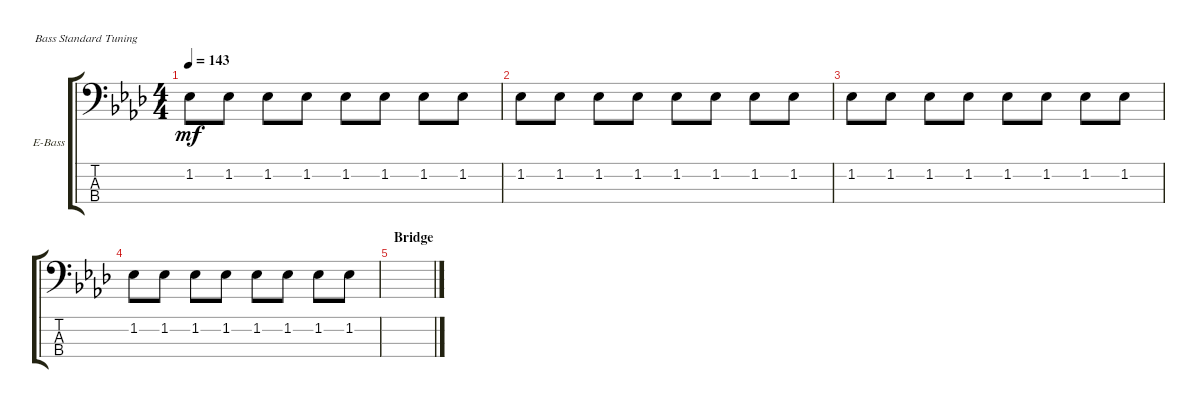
\defaultSystemsLayout 4
\bracketExtendMode groupsimilarinstruments
\firstSystemTrackNameOrientation horizontal
\otherSystemsTrackNameOrientation horizontal
\track ("Electric Bass" "E-Bass") {instrument electricbassfinger}
\staff {score tabs}
\tuning (G2 D2 A1 E1)
\ts (4 4)
\tempo 143
\clef f4
\ks fminor
1.2.8{dy mf} 1.2.8 1.2.8 1.2.8 1.2.8 1.2.8 1.2.8 1.2.8 |
1.2.8 1.2.8 1.2.8 1.2.8 1.2.8 1.2.8 1.2.8 1.2.8 |
1.2.8 1.2.8 1.2.8 1.2.8 1.2.8 1.2.8 1.2.8 1.2.8 |
1.2.8 1.2.8 1.2.8 1.2.8 1.2.8 1.2.8 1.2.8 1.2.8 |
\section ("" "Bridge")
